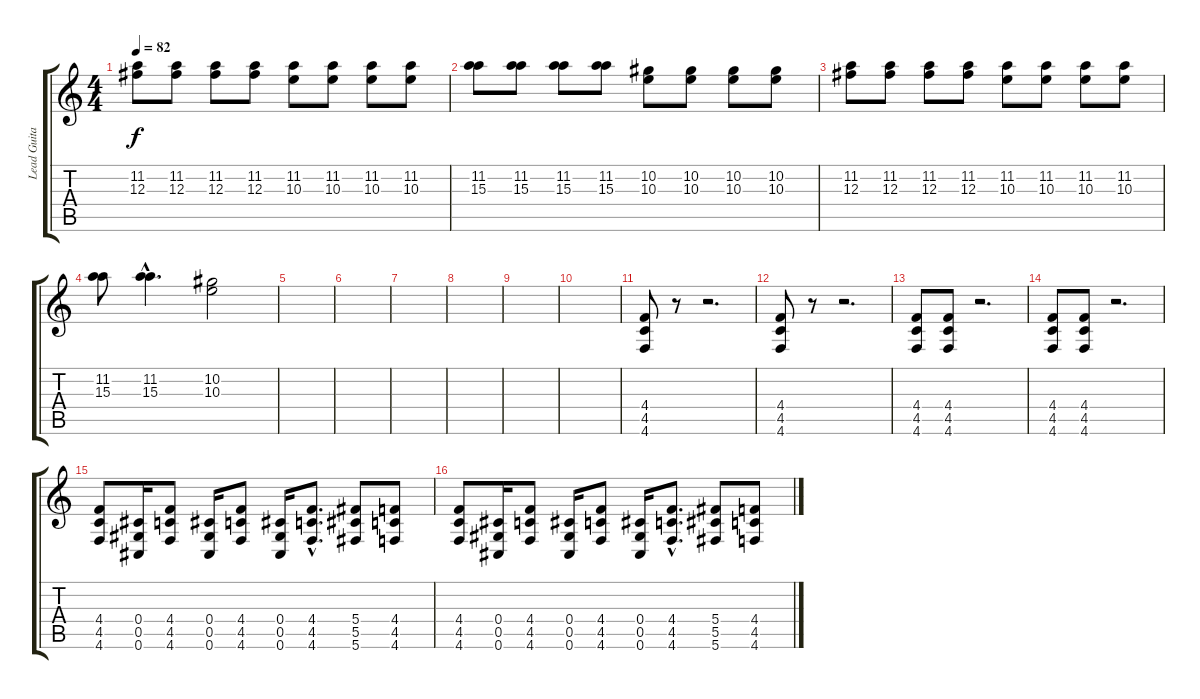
\track ("Lead Guitar" "Lead Guita") {instrument overdrivenguitar}
\staff {score tabs}
\tuning (Eb4 Bb3 Gb3 Db3 Ab2 Db2) {hide}
\ts (4 4)
\tempo 82
\clef g2
\ks c
(11.2 12.3).8{dy f} (11.2 12.3).8 (11.2 12.3).8 (11.2 12.3).8 (11.2 10.3).8 (11.2 10.3).8 (11.2 10.3).8 (11.2 10.3).8 |
(11.2 15.3).8 (11.2 15.3).8 (11.2 15.3).8 (11.2 15.3).8 (10.2 10.3).8 (10.2 10.3).8 (10.2 10.3).8 (10.2 10.3).8 |
(11.2 12.3).8 (11.2 12.3).8 (11.2 12.3).8 (11.2 12.3).8 (11.2 10.3).8 (11.2 10.3).8 (11.2 10.3).8 (11.2 10.3).8 |
(11.2 15.3).8 (11.2{hac} 15.3{hac}).4{d} (10.2 10.3).2 |
|
|
|
|
|
|
(4.4 4.5 4.6).8 r.8 r.2{d} |
(4.4 4.5 4.6).8 r.8 r.2{d} |
(4.4 4.5 4.6).8 (4.4 4.5 4.6).8 r.2{d} |
(4.4 4.5 4.6).8 (4.4 4.5 4.6).8 r.2{d} |
(4.4 4.5 4.6).8 (0.4 0.5 0.6).16 (4.4 4.5 4.6).8 (0.4 0.5 0.6).16 (4.4 4.5 4.6).8 (0.4 0.5 0.6).16 (4.4{hac} 4.5{hac} 4.6{hac}).8{d} (5.4 5.5 5.6).8 (4.4 4.5 4.6).8 |
(4.4 4.5 4.6).8 (0.4 0.5 0.6).16 (4.4 4.5 4.6).8 (0.4 0.5 0.6).16 (4.4 4.5 4.6).8 (0.4 0.5 0.6).16 (4.4{hac} 4.5{hac} 4.6{hac}).8{d} (5.4 5.5 5.6).8 (4.4 4.5 4.6).8
